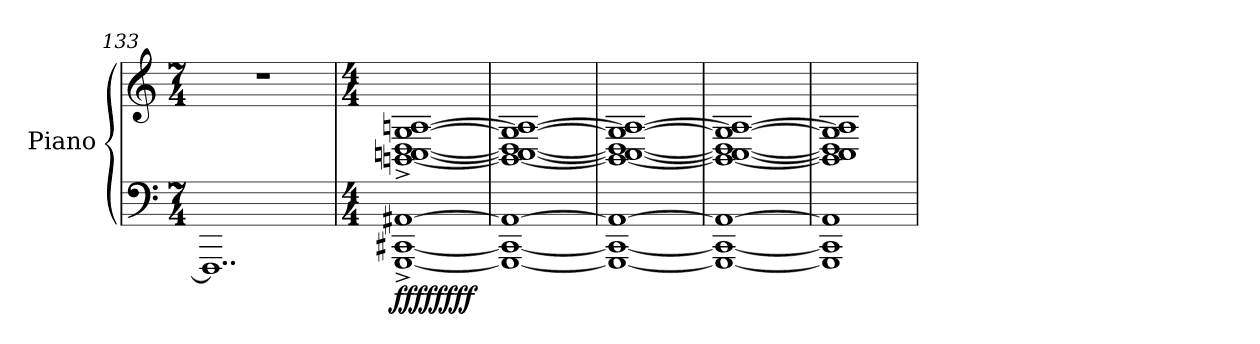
**kern	**kern	**dynam
*part1	*part1	*part1
*staff2	*staff1	*staff1/2
*I"Piano	*	*
*I'Pno.	*	*
*clefF4	*clefG2	*
*k[]	*k[]	*
*M7/4	*M7/4	*
=133	=133	=133
1..FFF]	1..r	.
=134	=134	=134
*M4/4	*M4/4	*
!	!	!LO:DY:b=2
!	!	!LO:DY:n=1:b
[1GGG^ [1CC#X^ [1AA#X^	[1BBn^ [1Cn^ [1D^ [1G^ [1An^	ffff ffff
=135	=135	=135
1GGG_ 1CC#_ 1AA#_	1BB_ 1C_ 1D_ 1G_ 1A_	.
=136	=136	=136
1GGG_ 1CC#_ 1AA#_	1BB_ 1C_ 1D_ 1G_ 1A_	.
=137	=137	=137
1GGG_ 1CC#_ 1AA#_	1BB_ 1C_ 1D_ 1G_ 1A_	.
=138	=138	=138
1GGG] 1CC#] 1AA#]	1BB] 1C] 1D] 1G] 1A]	.
=	=	=
*-	*-	*-
